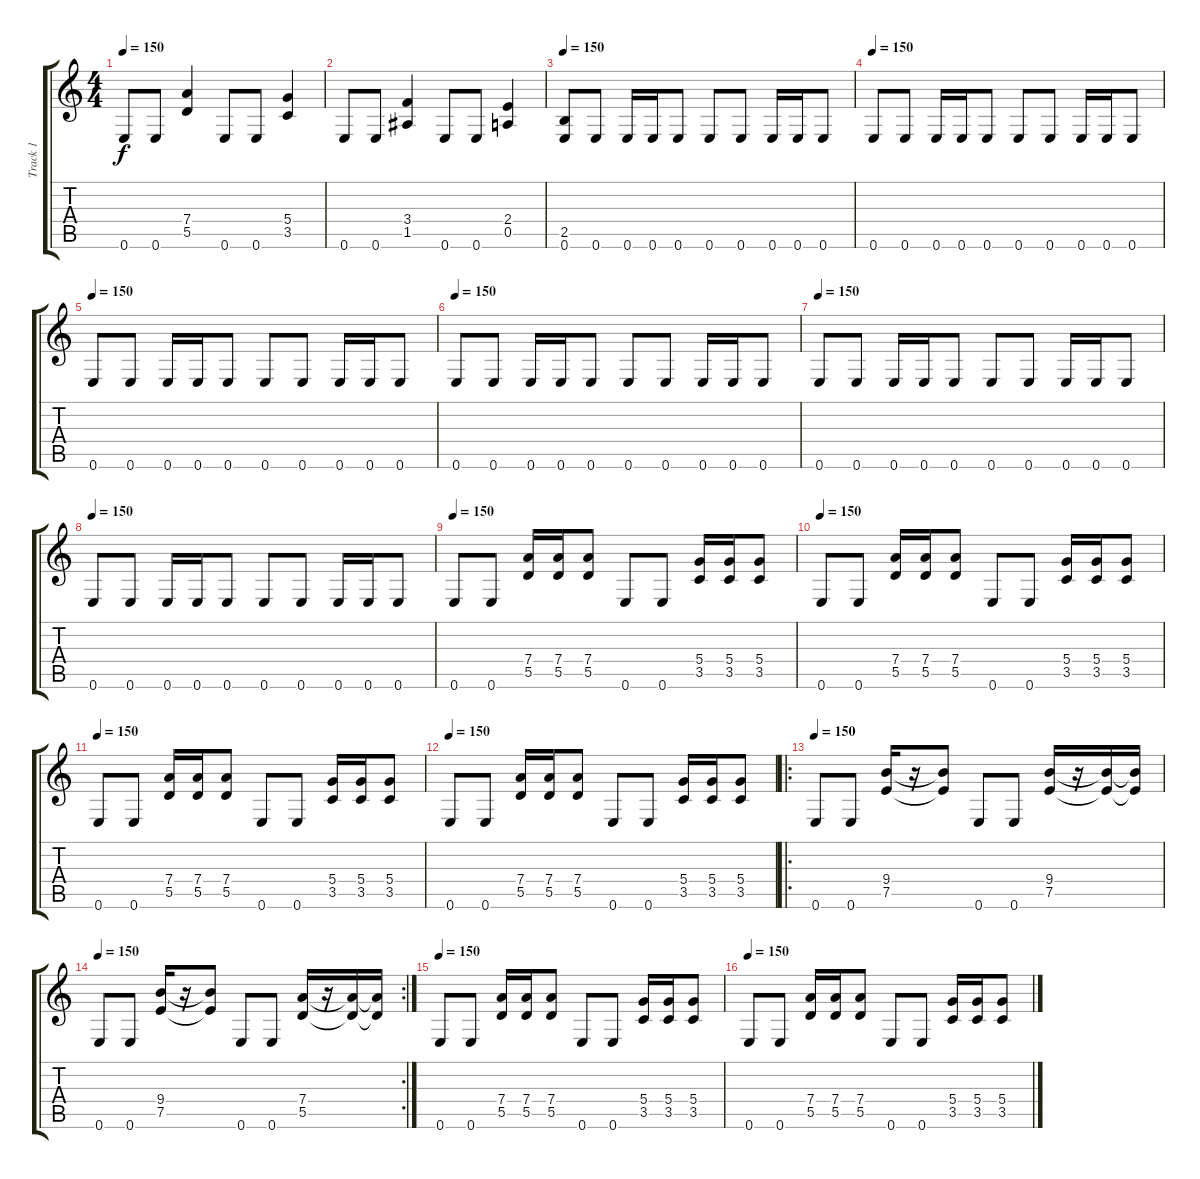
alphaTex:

\track ("Track 1" "Track 1") {instrument distortionguitar}
\staff {score tabs}
\tuning (E4 B3 G3 D3 A2 E2) {hide}
\ts (4 4)
\tempo 150
\clef g2
\ks c
0.6.8{dy f} 0.6.8 (7.4 5.5).4 0.6.8 0.6.8 (5.4 3.5).4 |
0.6.8 0.6.8 (3.4 1.5).4 0.6.8 0.6.8 (2.4 0.5).4 |
\tempo 150
(2.5 0.6).8 0.6.8 0.6.16 0.6.16 0.6.8 0.6.8 0.6.8 0.6.16 0.6.16 0.6.8 |
\tempo 150
0.6.8 0.6.8 0.6.16 0.6.16 0.6.8 0.6.8 0.6.8 0.6.16 0.6.16 0.6.8 |
\tempo 150
0.6.8 0.6.8 0.6.16 0.6.16 0.6.8 0.6.8 0.6.8 0.6.16 0.6.16 0.6.8 |
\tempo 150
0.6.8 0.6.8 0.6.16 0.6.16 0.6.8 0.6.8 0.6.8 0.6.16 0.6.16 0.6.8 |
\tempo 150
0.6.8 0.6.8 0.6.16 0.6.16 0.6.8 0.6.8 0.6.8 0.6.16 0.6.16 0.6.8 |
\tempo 150
0.6.8 0.6.8 0.6.16 0.6.16 0.6.8 0.6.8 0.6.8 0.6.16 0.6.16 0.6.8 |
\tempo 150
0.6.8 0.6.8 (7.4 5.5).16 (7.4 5.5).16 (7.4 5.5).8 0.6.8 0.6.8 (5.4 3.5).16 (5.4 3.5).16 (5.4 3.5).8 |
\tempo 150
0.6.8 0.6.8 (7.4 5.5).16 (7.4 5.5).16 (7.4 5.5).8 0.6.8 0.6.8 (5.4 3.5).16 (5.4 3.5).16 (5.4 3.5).8 |
\tempo 150
0.6.8 0.6.8 (7.4 5.5).16 (7.4 5.5).16 (7.4 5.5).8 0.6.8 0.6.8 (5.4 3.5).16 (5.4 3.5).16 (5.4 3.5).8 |
\tempo 150
0.6.8 0.6.8 (7.4 5.5).16 (7.4 5.5).16 (7.4 5.5).8 0.6.8 0.6.8 (5.4 3.5).16 (5.4 3.5).16 (5.4 3.5).8 |
\ro
\tempo 150
0.6.8 0.6.8 (9.4 7.5).16 r.16 (9.4{t} 7.5{t}).8 0.6.8 0.6.8 (9.4 7.5).16 r.16 (9.4{t} 7.5{t}).16 (9.4{t} 7.5{t}).16 |
\rc 2
\tempo 150
0.6.8 0.6.8 (9.4 7.5).16 r.16 (9.4{t} 7.5{t}).8 0.6.8 0.6.8 (7.4 5.5).16 r.16 (7.4{t} 5.5{t}).16 (7.4{t} 5.5{t}).16 |
\tempo 150
0.6.8 0.6.8 (7.4 5.5).16 (7.4 5.5).16 (7.4 5.5).8 0.6.8 0.6.8 (5.4 3.5).16 (5.4 3.5).16 (5.4 3.5).8 |
\tempo 150
0.6.8 0.6.8 (7.4 5.5).16 (7.4 5.5).16 (7.4 5.5).8 0.6.8 0.6.8 (5.4 3.5).16 (5.4 3.5).16 (5.4 3.5).8
